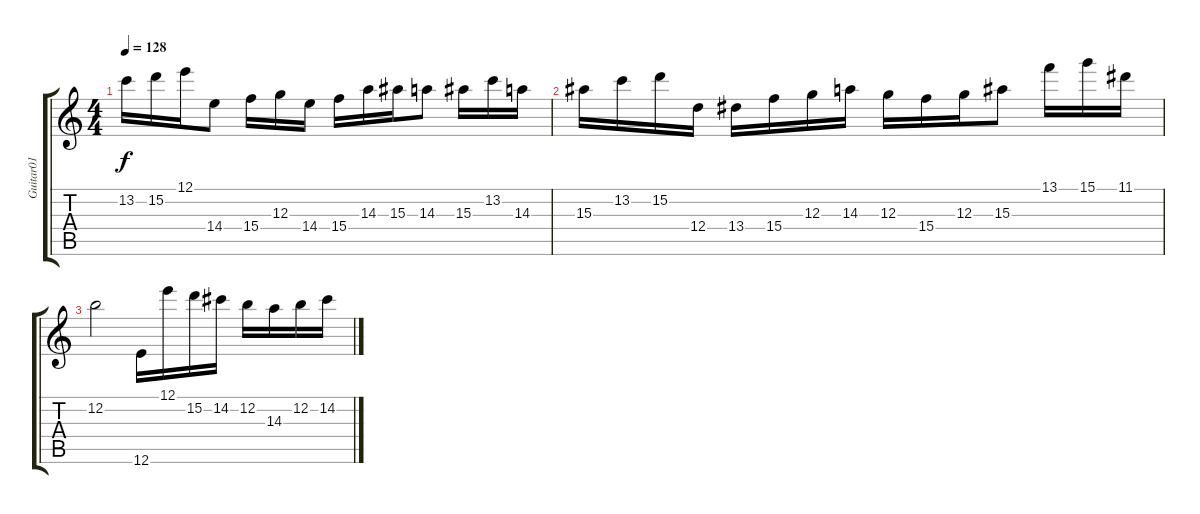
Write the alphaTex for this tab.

\track ("Guitar01" "Guitar01") {instrument distortionguitar}
\staff {score tabs}
\tuning (E4 B3 G3 D3 A2 E2) {hide}
\ts (4 4)
\tempo 128
\clef g2
\ks c
13.2.16{dy f} 15.2.16 12.1.16 14.4.8 15.4.16 12.3.16 14.4.16 15.4.16 14.3.16 15.3.16 14.3.8 15.3.16 13.2.16 14.3.16 |
15.3.16 13.2.16 15.2.16 12.4.16 13.4.16 15.4.16 12.3.16 14.3.16 12.3.16 15.4.16 12.3.16 15.3.8 13.1.16 15.1.16 11.1.16 |
12.2.2 12.6.16 12.1.16 15.2.16 14.2.16 12.2.16 14.3.16 12.2.16 14.2.16
